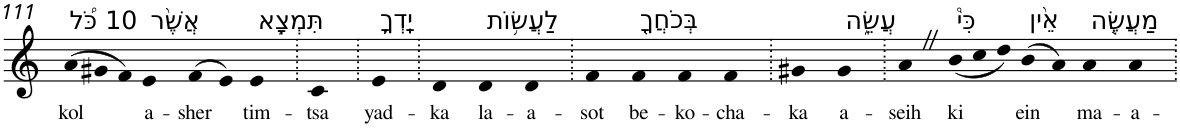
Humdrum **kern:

**kern	**text
*part1	*part1
*staff1	*staff1
*I"Piano	*
*I'Pno	*
!!LO:PB:g=z
*clefG2	*
*k[]	*
*Xtuplet	*
=111	=111
!LO:TX:a:t=10 כֹּ֠ל	!
!	!LO:LY:b
(>12a	kol
12g#X	.
12f)	.
!LO:TX:a:t=אֲשֶׁ֨ר	!
!	!LO:LY:b
4e	a-
!	!LO:LY:b
(>8f	-sher
8e)	.
!LO:TX:a:t=תִּמְצָ֧א	!
!	!LO:LY:b
4e	tim-
=112.	=112.
!	!LO:LY:b
4c	-tsa
=113.	=113.
!LO:TX:a:t=יָֽדְךָ֛	!
!	!LO:LY:b
4e	yad-
=114.	=114.
!	!LO:LY:b
4d	-ka
!LO:TX:a:t=לַעֲשׂ֥וֹת	!
!	!LO:LY:b
4d	la-
!	!LO:LY:b
4d	-a-
=115.	=115.
!	!LO:LY:b
4f	-sot
!LO:TX:a:t=בְּכֹחֲךָ֖	!
!	!LO:LY:b
4f	be-
!	!LO:LY:b
4f	-ko-
!	!LO:LY:b
4f	-cha-
=116.	=116.
!	!LO:LY:b
4g#X	-ka
!LO:TX:a:t=עֲשֵׂ֑ה	!
!	!LO:LY:b
4g#	a-
=117.	=117.
!	!LO:LY:b
4aZ	-seih
!LO:TX:a:t=כִּי֩	!
!	!LO:LY:b
(<12b	ki
12cc	.
12dd)	.
!LO:TX:a:t=אֵ֨ין	!
!	!LO:LY:b
(>8b	ein
8a)	.
!LO:TX:a:t=מַעֲשֶׂ֤ה	!
!	!LO:LY:b
4a	ma-
!	!LO:LY:b
4a	-a-
=.	=.
*-	*-
